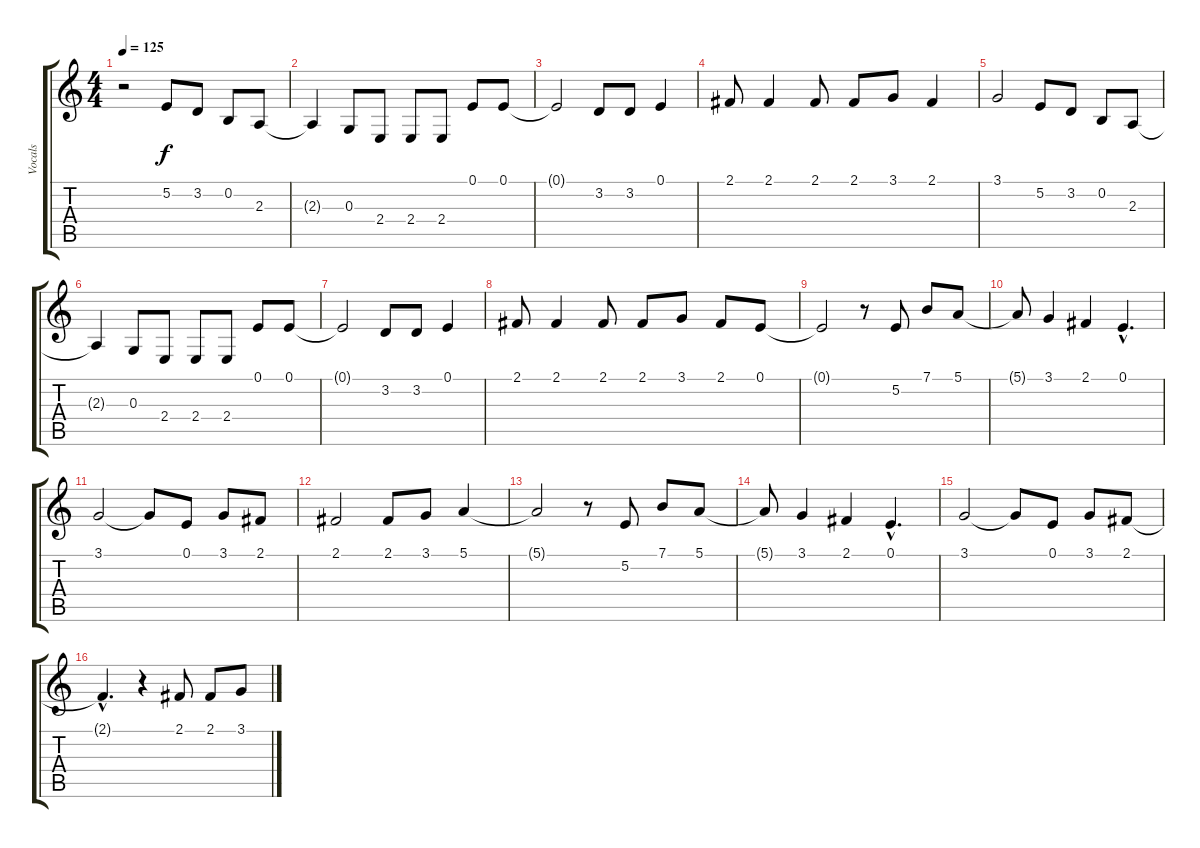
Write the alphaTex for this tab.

\track ("Vocals" "Vocals") {instrument lead6voice}
\staff {score tabs}
\tuning (E4 B3 G3 D3 A2 E2) {hide}
\ts (4 4)
\tempo 125
\clef g2
\ks c
r.2{dy f} 5.2.8 3.2.8 0.2.8 2.3.8 |
2.3{t}.4 0.3.8 2.4.8 2.4.8 2.4.8 0.1.8 0.1.8 |
0.1{t}.2 3.2.8 3.2.8 0.1.4 |
2.1.8 2.1.4 2.1.8 2.1.8 3.1.8 2.1.4 |
3.1.2 5.2.8 3.2.8 0.2.8 2.3.8 |
2.3{t}.4 0.3.8 2.4.8 2.4.8 2.4.8 0.1.8 0.1.8 |
0.1{t}.2 3.2.8 3.2.8 0.1.4 |
2.1.8 2.1.4 2.1.8 2.1.8 3.1.8 2.1.8 0.1.8 |
0.1{t}.2 r.8 5.2.8 7.1.8 5.1.8 |
5.1{t}.8 3.1.4 2.1.4 0.1{hac}.4{d} |
3.1.2 3.1{t}.8 0.1.8 3.1.8 2.1.8 |
2.1.2 2.1.8 3.1.8 5.1.4 |
5.1{t}.2 r.8 5.2.8 7.1.8 5.1.8 |
5.1{t}.8 3.1.4 2.1.4 0.1{hac}.4{d} |
3.1.2 3.1{t}.8 0.1.8 3.1.8 2.1.8 |
2.1{hac t}.4{d} r.4 2.1.8 2.1.8 3.1.8
